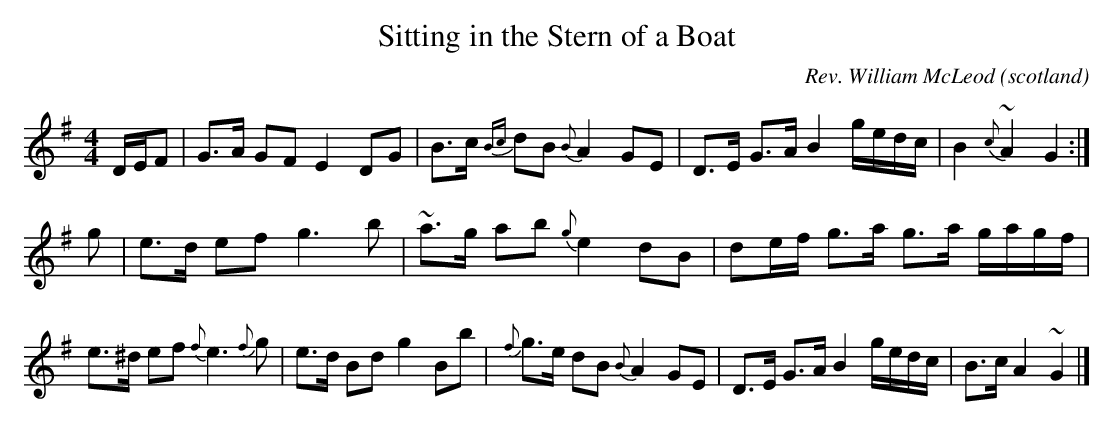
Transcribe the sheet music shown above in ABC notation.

X:1
T:Sitting in the Stern of a Boat
O:scotland
M:4/4
C:Rev. William McLeod
K:G
D/E/F |\
G>A GF E2 DG | B>c {Bc}dB {B}A2 GE|\
D>E G>A B2 g/e/d/c/ | B2 {c}~A2 G2 :|
g |\
e>d ef g3b | ~a>g ab {g}e2 dB |\
de/f/ g>a g>a g/a/g/f/ | e>^d ef {f}e3 {f}g |\
e>d Bd g2 Bb | {f}g>e dB  {B}A2 GE |\
D>E G>A B2 g/e/d/c/ | B>c A2 ~G2 |]
